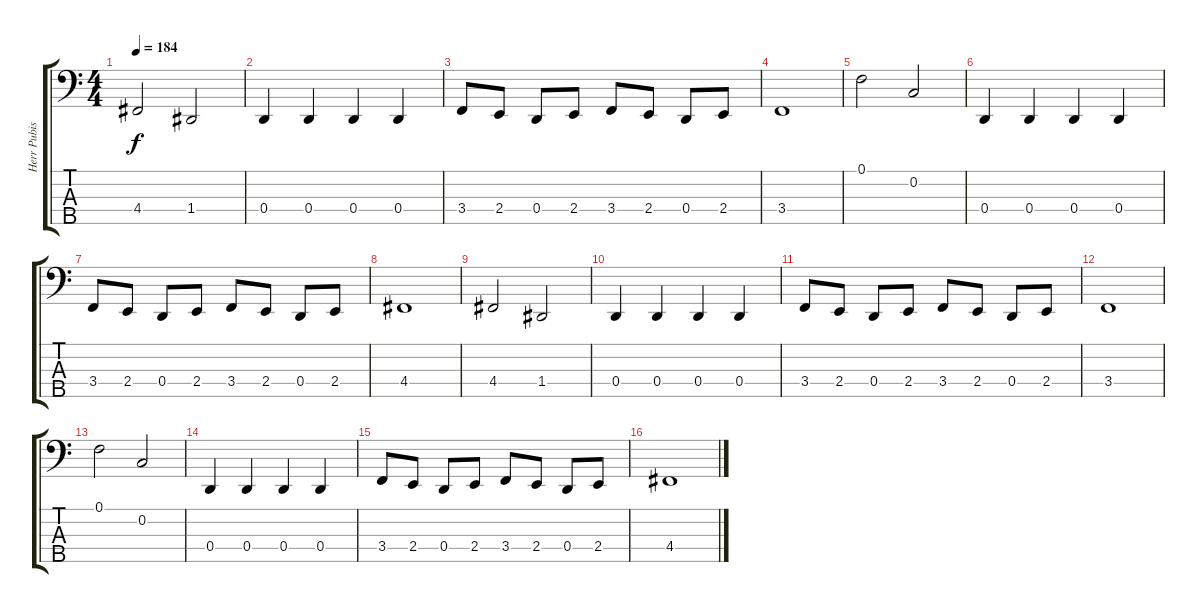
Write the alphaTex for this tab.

\track ("Herr Pubis (Bassist Scum)" "Herr Pubis") {instrument electricbasspick}
\staff {score tabs}
\tuning (F2 C2 G1 D1 A0) {hide}
\ts (4 4)
\tempo 184
\clef f4
\ks c
4.4.2{dy f} 1.4.2 |
0.4.4 0.4.4 0.4.4 0.4.4 |
3.4.8 2.4.8 0.4.8 2.4.8 3.4.8 2.4.8 0.4.8 2.4.8 |
3.4.1 |
0.1.2 0.2.2 |
0.4.4 0.4.4 0.4.4 0.4.4 |
3.4.8 2.4.8 0.4.8 2.4.8 3.4.8 2.4.8 0.4.8 2.4.8 |
4.4.1 |
4.4.2 1.4.2 |
0.4.4 0.4.4 0.4.4 0.4.4 |
3.4.8 2.4.8 0.4.8 2.4.8 3.4.8 2.4.8 0.4.8 2.4.8 |
3.4.1 |
0.1.2 0.2.2 |
0.4.4 0.4.4 0.4.4 0.4.4 |
3.4.8 2.4.8 0.4.8 2.4.8 3.4.8 2.4.8 0.4.8 2.4.8 |
4.4.1
